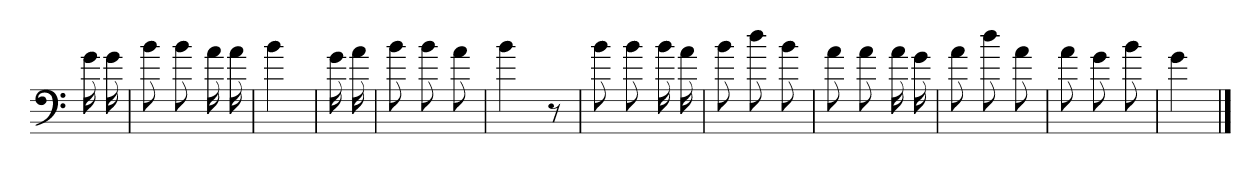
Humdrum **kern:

**kern
*part1
*staff1
*clefF4
*k[]
=
16g
16g
=1
8b
8b
16a
16a
=2
4b
=3
16g
16a
=4
8b
8b
8a
=5
4b
8r
=6
8b
8b
16b
16a
=7
8b
8dd
8b
=8
8a
8a
16a
16g
=9
8a
8dd
8a
=10
8a
8g
8b
=11
4g
==
*-
